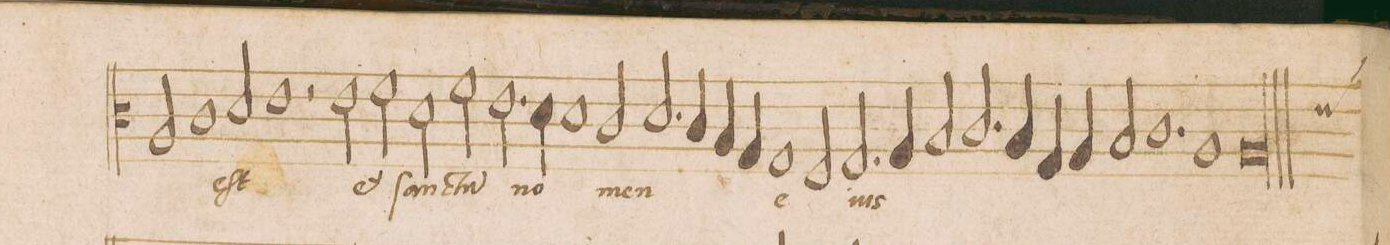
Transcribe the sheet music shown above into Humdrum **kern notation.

**kern	**text
*I"ALTVS	*
*clefC3	*
*k[]	*
*met(C|)	*
*M2/1	*
2A/	.
1c\	.
=29	=29
2d/	eſt
1e	.
=30	=30
2r	.
2e\	et
2f\	ſan-
2d\	-ctu(m)
=31	=31
2f\	.
2.e\	.
4d\	no-
1d	.
=32	=32
2c/	-men
2.d/	.
4c/	.
=33	=33
4B/	.
4A/	.
1G	e-
2F/	.
=34	=34
2.G/	-ius
4A/	.
2B/	.
2.c/	.
=35	=35
4B/	.
4G/	.
4A/	.
2B/	.
1.c	.
=36	=36
1A	.
=37	=37
*custos:e	*
0A	.
=38||	=38||
*yyM2/1	*
*-	*-
